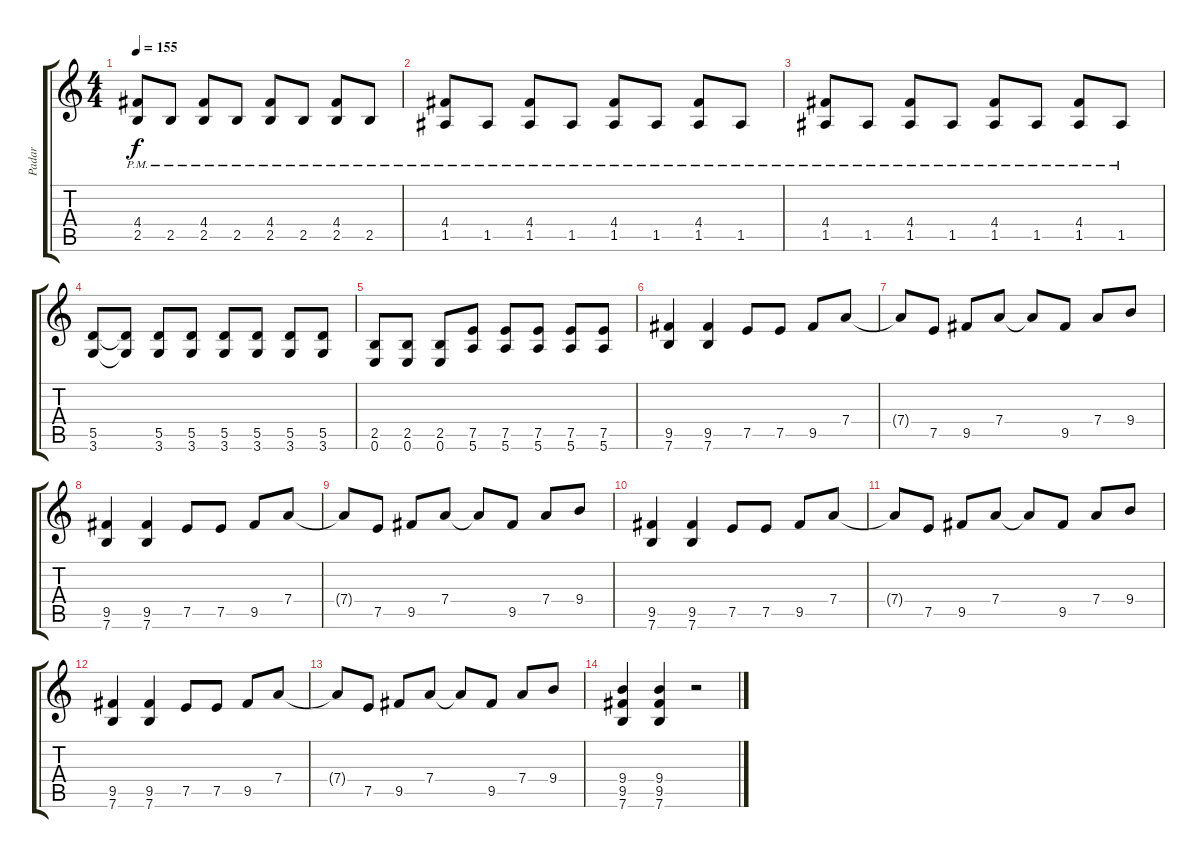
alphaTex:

\track ("Padar" "Padar") {instrument distortionguitar}
\staff {score tabs}
\tuning (E4 B3 G3 D3 A2 E2) {hide}
\ts (4 4)
\tempo 155
\clef g2
\ks c
(4.4{pm} 2.5{pm}).8{dy f} 2.5{pm}.8 (4.4{pm} 2.5{pm}).8 2.5{pm}.8 (4.4{pm} 2.5{pm}).8 2.5{pm}.8 (4.4{pm} 2.5{pm}).8 2.5{pm}.8 |
(4.4{pm} 1.5{pm}).8 1.5{pm}.8 (4.4{pm} 1.5{pm}).8 1.5{pm}.8 (4.4{pm} 1.5{pm}).8 1.5{pm}.8 (4.4{pm} 1.5{pm}).8 1.5{pm}.8 |
(4.4{pm} 1.5{pm}).8 1.5{pm}.8 (4.4{pm} 1.5{pm}).8 1.5{pm}.8 (4.4{pm} 1.5{pm}).8 1.5{pm}.8 (4.4{pm} 1.5{pm}).8 1.5{pm}.8 |
(5.5 3.6).8 (5.5{t} 3.6{t}).8 (5.5 3.6).8 (5.5 3.6).8 (5.5 3.6).8 (5.5 3.6).8 (5.5 3.6).8 (5.5 3.6).8 |
(2.5 0.6).8 (2.5 0.6).8 (2.5 0.6).8 (7.5 5.6).8 (7.5 5.6).8 (7.5 5.6).8 (7.5 5.6).8 (7.5 5.6).8 |
(9.5 7.6).4 (9.5 7.6).4 7.5.8 7.5.8 9.5.8 7.4.8 |
7.4{t}.8 7.5.8 9.5.8 7.4.8 7.4{t}.8 9.5.8 7.4.8 9.4.8 |
(9.5 7.6).4 (9.5 7.6).4 7.5.8 7.5.8 9.5.8 7.4.8 |
7.4{t}.8 7.5.8 9.5.8 7.4.8 7.4{t}.8 9.5.8 7.4.8 9.4.8 |
(9.5 7.6).4 (9.5 7.6).4 7.5.8 7.5.8 9.5.8 7.4.8 |
7.4{t}.8 7.5.8 9.5.8 7.4.8 7.4{t}.8 9.5.8 7.4.8 9.4.8 |
(9.5 7.6).4 (9.5 7.6).4 7.5.8 7.5.8 9.5.8 7.4.8 |
7.4{t}.8 7.5.8 9.5.8 7.4.8 7.4{t}.8 9.5.8 7.4.8 9.4.8 |
(9.4 9.5 7.6).4 (9.4 9.5 7.6).4 r.2
